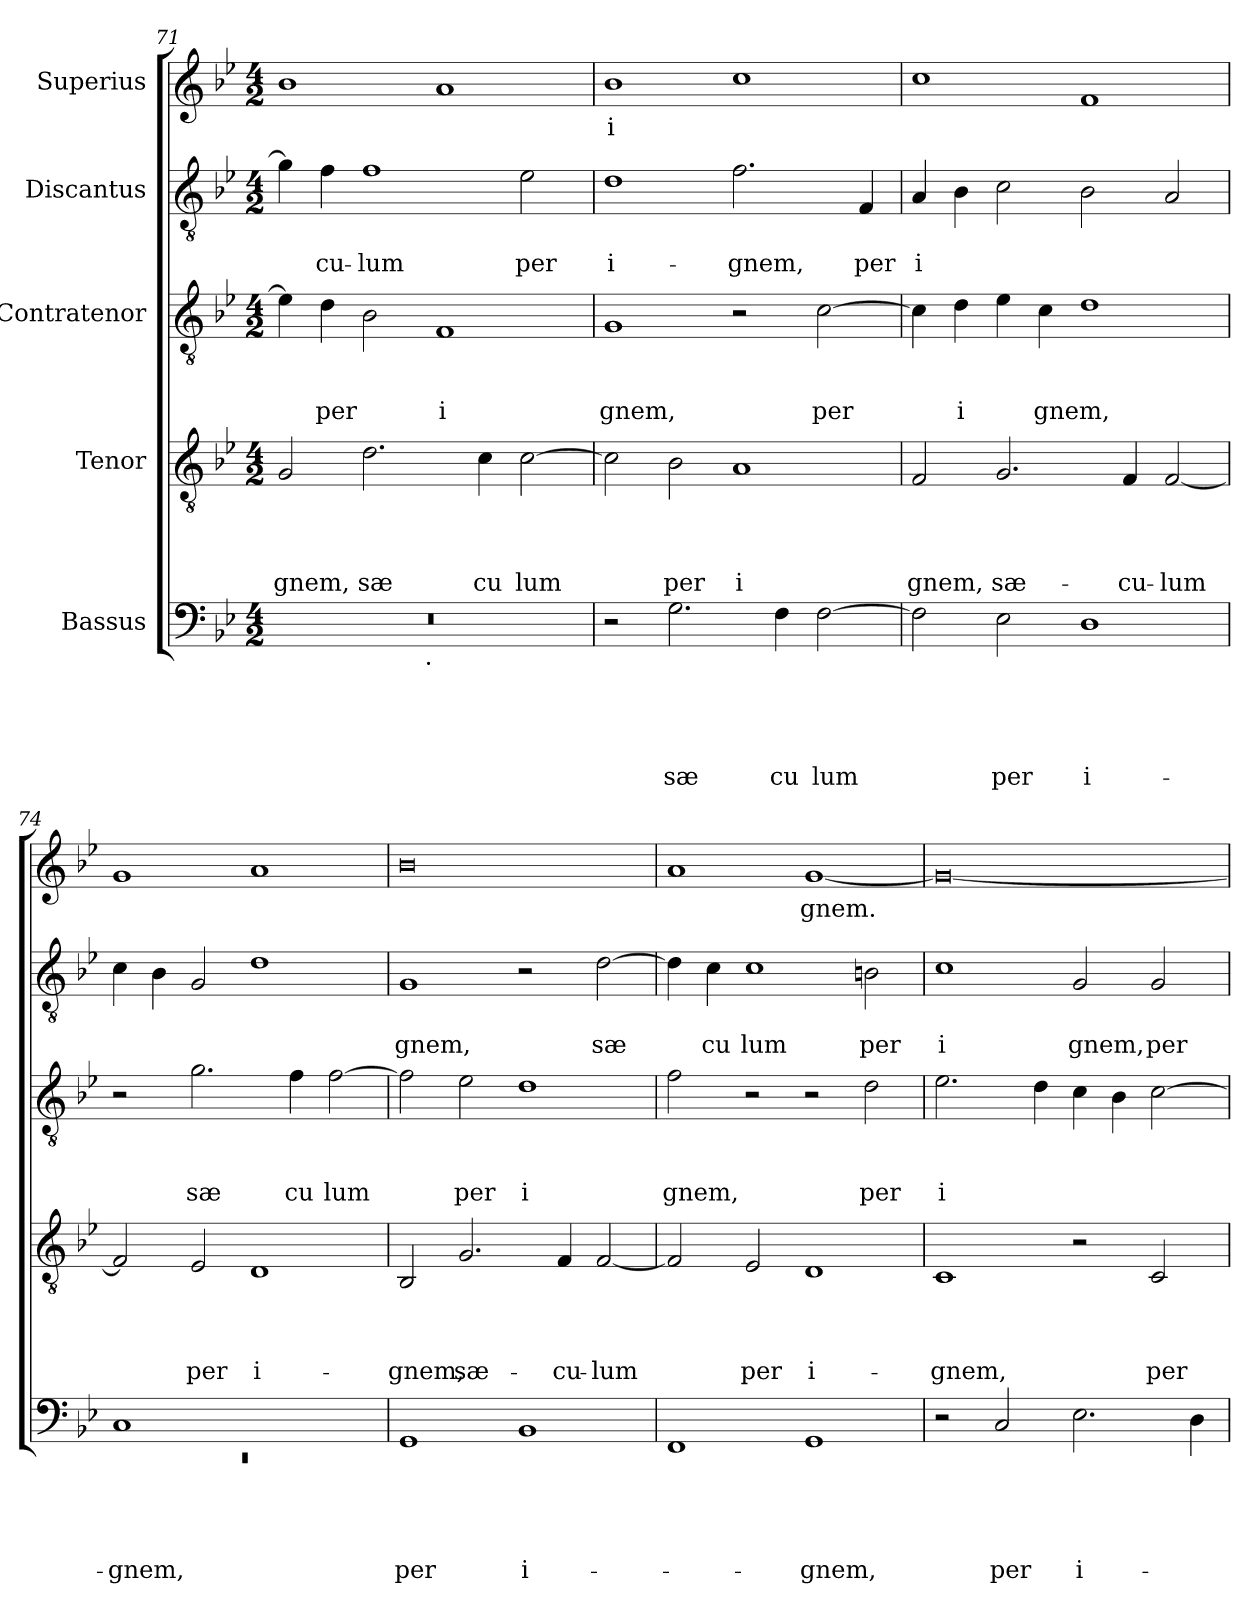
**kern	**text	**text	**text	**text	**text	**kern	**text	**text	**text	**text	**kern	**text	**text	**text	**kern	**text	**text	**kern	**text
*part5	*part5	*part5	*part5	*part5	*part5	*part4	*part4	*part4	*part4	*part4	*part3	*part3	*part3	*part3	*part2	*part2	*part2	*part1	*part1
*staff5	*staff5	*staff5	*staff5	*staff5	*staff5	*staff4	*staff4	*staff4	*staff4	*staff4	*staff3	*staff3	*staff3	*staff3	*staff2	*staff2	*staff2	*staff1	*staff1
*I"Bassus	*	*	*	*	*	*I"Tenor	*	*	*	*	*I"Contratenor	*	*	*	*I"Discantus	*	*	*I"Superius	*
*clefF4	*	*	*	*	*	*clefGv2	*	*	*	*	*clefGv2	*	*	*	*clefGv2	*	*	*clefG2	*
*k[b-e-]	*	*	*	*	*	*k[b-e-]	*	*	*	*	*k[b-e-]	*	*	*	*k[b-e-]	*	*	*k[b-e-]	*
*B-:	*	*	*	*	*	*B-:	*	*	*	*	*B-:	*	*	*	*B-:	*	*	*B-:	*
*M4/2	*	*	*	*	*	*M4/2	*	*	*	*	*M4/2	*	*	*	*M4/2	*	*	*M4/2	*
=71	=71	=71	=71	=71	=71	=71	=71	=71	=71	=71	=71	=71	=71	=71	=71	=71	=71	=71	=71
!	!	!	!	!	!	!	!	!	!	!LO:LY:b	!	!	!	!	!	!	!	!	!
*^	*	*	*	*	*	*	*	*	*	*	*	*	*	*	*	*	*	*	*
0r	2ryy	.	.	.	.	.	2G/	.	.	.	gnem,	4e-\]	.	.	.	4g\]	.	.	1b-	.
!	!	!	!	!	!	!	!	!	!	!	!	!	!	!	!LO:LY:b	!	!	!LO:LY:b	!	!
.	.	.	.	.	.	.	.	.	.	.	.	4d\	.	.	per	4f\	.	-cu-	.	.
!	!	!	!	!	!	!	!	!	!	!	!LO:LY:b	!	!	!	!	!	!	!LO:LY:b	!	!
.	4...ryy	.	.	.	.	.	2.d\	.	.	.	sæ	2B-\	.	.	.	1f	.	-lum	.	.
!	!LO:TX:b:t=.	!	!	!	!	!	!	!	!	!	!	!	!	!	!	!	!	!	!	!
.	1ryy	.	.	.	.	.	.	.	.	.	.	.	.	.	.	.	.	.	.	.
!	!	!	!	!	!	!	!	!	!	!	!	!	!	!	!LO:LY:b	!	!	!	!	!
.	.	.	.	.	.	.	.	.	.	.	.	1F	.	.	i	.	.	.	1a	.
!	!	!	!	!	!	!	!	!	!	!	!LO:LY:b	!	!	!	!	!	!	!	!	!
.	.	.	.	.	.	.	4c\	.	.	.	cu	.	.	.	.	.	.	.	.	.
!	!	!	!	!	!	!	!	!	!	!	!LO:LY:b	!	!	!	!	!	!	!LO:LY:b	!	!
.	.	.	.	.	.	.	[>2c\	.	.	.	lum	.	.	.	.	2e-\	.	per	.	.
.	32ryy	.	.	.	.	.	.	.	.	.	.	.	.	.	.	.	.	.	.	.
=72	=72	=72	=72	=72	=72	=72	=72	=72	=72	=72	=72	=72	=72	=72	=72	=72	=72	=72	=72	=72
!	!	!	!	!	!	!	!	!	!	!	!	!	!	!	!LO:LY:b	!	!	!LO:LY:b	!	!LO:LY:b:rj
*v	*v	*	*	*	*	*	*	*	*	*	*	*	*	*	*	*	*	*	*	*
2r	.	.	.	.	.	2c\]	.	.	.	.	1G	.	.	gnem,	1d	.	i-	1b-	i
!	!	!	!	!	!LO:LY:b	!	!	!	!	!LO:LY:b	!	!	!	!	!	!	!	!	!
2.G\	.	.	.	.	sæ	2B-\	.	.	.	per	.	.	.	.	.	.	.	.	.
!	!	!	!	!	!	!	!	!	!	!LO:LY:b	!	!	!	!	!	!	!LO:LY:b	!	!
.	.	.	.	.	.	1A	.	.	.	i	2r	.	.	.	2.f\	.	-gnem,	1cc	.
!	!	!	!	!	!LO:LY:b	!	!	!	!	!	!	!	!	!	!	!	!	!	!
4F\	.	.	.	.	cu	.	.	.	.	.	.	.	.	.	.	.	.	.	.
!	!	!	!	!	!LO:LY:b	!	!	!	!	!	!	!	!	!LO:LY:b	!	!	!	!	!
[<2F\	.	.	.	.	lum	.	.	.	.	.	[<2c\	.	.	per	.	.	.	.	.
!	!	!	!	!	!	!	!	!	!	!	!	!	!	!	!	!	!LO:LY:b	!	!
.	.	.	.	.	.	.	.	.	.	.	.	.	.	.	4F/	.	per	.	.
!!LO:LB:g=z
=73	=73	=73	=73	=73	=73	=73	=73	=73	=73	=73	=73	=73	=73	=73	=73	=73	=73	=73	=73
!	!	!	!	!	!	!	!	!	!	!LO:LY:b	!	!	!	!	!	!	!LO:LY:b:rj	!	!
2F\]	.	.	.	.	.	2F/	.	.	.	gnem,	4c\]	.	.	.	4A/	.	i	1cc	.
!	!	!	!	!	!	!	!	!	!	!	!	!	!	!LO:LY:b:rj	!	!	!	!	!
.	.	.	.	.	.	.	.	.	.	.	4d\	.	.	i	4B-\	.	.	.	.
!	!	!	!	!	!LO:LY:b	!	!	!	!	!LO:LY:b	!	!	!	!	!	!	!	!	!
2E-\	.	.	.	.	per	2.G/	.	.	.	sæ-	4e-\	.	.	.	2c\	.	.	.	.
!	!	!	!	!	!	!	!	!	!	!	!	!	!	!LO:LY:b	!	!	!	!	!
.	.	.	.	.	.	.	.	.	.	.	4c\	.	.	gnem,	.	.	.	.	.
!	!	!	!	!	!LO:LY:b	!	!	!	!	!	!	!	!	!	!	!	!	!	!
1D	.	.	.	.	i-	.	.	.	.	.	1d	.	.	.	2B-\	.	.	1f	.
!	!	!	!	!	!	!	!	!	!	!LO:LY:b	!	!	!	!	!	!	!	!	!
.	.	.	.	.	.	4F/	.	.	.	-cu-	.	.	.	.	.	.	.	.	.
!	!	!	!	!	!	!	!	!	!	!LO:LY:b	!	!	!	!	!	!	!	!	!
.	.	.	.	.	.	[<2F/	.	.	.	-lum	.	.	.	.	2A/	.	.	.	.
=74	=74	=74	=74	=74	=74	=74	=74	=74	=74	=74	=74	=74	=74	=74	=74	=74	=74	=74	=74
*^	*	*	*	*	*	*	*	*	*	*	*	*	*	*	*	*	*	*	*
!	!LO:N:vis=1	!	!	!	!	!LO:LY:b	!	!	!	!	!	!	!	!	!	!	!	!	!	!
1C	0rEE	.	.	.	.	-gnem,	2F/]	.	.	.	.	2r	.	.	.	4c\	.	.	1g	.
.	.	.	.	.	.	.	.	.	.	.	.	.	.	.	.	4B-\	.	.	.	.
!	!	!	!	!	!	!	!	!	!	!	!LO:LY:b	!	!	!	!LO:LY:b	!	!	!	!	!
.	.	.	.	.	.	.	2E-/	.	.	.	per	2.g\	.	.	sæ	2G/	.	.	.	.
!	!	!	!	!	!	!	!	!	!	!	!LO:LY:b	!	!	!	!	!	!	!	!	!
1ryy	.	.	.	.	.	.	1D	.	.	.	i-	.	.	.	.	1d	.	.	1a	.
!	!	!	!	!	!	!	!	!	!	!	!	!	!	!	!LO:LY:b	!	!	!	!	!
.	.	.	.	.	.	.	.	.	.	.	.	4f\	.	.	cu	.	.	.	.	.
!	!	!	!	!	!	!	!	!	!	!	!	!	!	!	!LO:LY:b	!	!	!	!	!
.	.	.	.	.	.	.	.	.	.	.	.	[>2f\	.	.	lum	.	.	.	.	.
*v	*v	*	*	*	*	*	*	*	*	*	*	*	*	*	*	*	*	*	*	*
=75	=75	=75	=75	=75	=75	=75	=75	=75	=75	=75	=75	=75	=75	=75	=75	=75	=75	=75	=75
!	!	!	!	!	!LO:LY:b	!	!	!	!	!LO:LY:b	!	!	!	!	!	!	!LO:LY:b	!	!
1GG	.	.	.	.	per	2BB-/	.	.	.	-gnem,	2f\]	.	.	.	1G	.	gnem,	0b-	.
!	!	!	!	!	!	!	!	!	!	!LO:LY:b	!	!	!	!LO:LY:b	!	!	!	!	!
.	.	.	.	.	.	2.G/	.	.	.	sæ-	2e-\	.	.	per	.	.	.	.	.
!	!	!	!	!	!LO:LY:b:rj	!	!	!	!	!	!	!	!	!LO:LY:b	!	!	!	!	!
1BB-	.	.	.	.	i-	.	.	.	.	.	1d	.	.	i	2r	.	.	.	.
!	!	!	!	!	!	!	!	!	!	!LO:LY:b	!	!	!	!	!	!	!	!	!
.	.	.	.	.	.	4F/	.	.	.	-cu-	.	.	.	.	.	.	.	.	.
!	!	!	!	!	!	!	!	!	!	!LO:LY:b	!	!	!	!	!	!	!LO:LY:b	!	!
.	.	.	.	.	.	[<2F/	.	.	.	-lum	.	.	.	.	[>2d\	.	sæ	.	.
=76	=76	=76	=76	=76	=76	=76	=76	=76	=76	=76	=76	=76	=76	=76	=76	=76	=76	=76	=76
!	!	!	!	!	!	!	!	!	!	!	!	!	!	!LO:LY:b	!	!	!	!	!
1FF	.	.	.	.	.	2F/]	.	.	.	.	2f\	.	.	gnem,	4d\]	.	.	1a	.
!	!	!	!	!	!	!	!	!	!	!	!	!	!	!	!	!	!LO:LY:b	!	!
.	.	.	.	.	.	.	.	.	.	.	.	.	.	.	4c\	.	cu	.	.
!	!	!	!	!	!	!	!	!	!	!LO:LY:b	!	!	!	!	!	!	!LO:LY:b	!	!
.	.	.	.	.	.	2E-/	.	.	.	per	2r	.	.	.	1c	.	lum	.	.
!	!	!	!	!	!LO:LY:b	!	!	!	!	!LO:LY:b	!	!	!	!	!	!	!	!	!LO:LY:b
1GG	.	.	.	.	-gnem,	1D	.	.	.	i-	2r	.	.	.	.	.	.	[<1g	gnem.
!	!	!	!	!	!	!	!	!	!	!	!	!	!	!LO:LY:b	!	!	!LO:LY:b	!	!
.	.	.	.	.	.	.	.	.	.	.	2d\	.	.	per	2Bn\	.	per	.	.
=77	=77	=77	=77	=77	=77	=77	=77	=77	=77	=77	=77	=77	=77	=77	=77	=77	=77	=77	=77
!	!	!	!	!	!	!	!	!	!	!LO:LY:b	!	!	!	!LO:LY:b:rj	!	!	!LO:LY:b	!	!
2r	.	.	.	.	.	1C	.	.	.	-gnem,	2.e-\	.	.	i	1c	.	i	0g_	.
!	!	!	!	!	!LO:LY:b	!	!	!	!	!	!	!	!	!	!	!	!	!	!
2C/	.	.	.	.	per	.	.	.	.	.	.	.	.	.	.	.	.	.	.
.	.	.	.	.	.	.	.	.	.	.	4d\	.	.	.	.	.	.	.	.
!	!	!	!	!	!LO:LY:b:rj	!	!	!	!	!	!	!	!	!	!	!	!LO:LY:b	!	!
2.E-\	.	.	.	.	i-	2r	.	.	.	.	4c\	.	.	.	2G/	.	gnem,	.	.
.	.	.	.	.	.	.	.	.	.	.	4B-\	.	.	.	.	.	.	.	.
!	!	!	!	!	!	!	!	!	!	!LO:LY:b	!	!	!	!	!	!	!LO:LY:b	!	!
.	.	.	.	.	.	2C/	.	.	.	per	[>2c\	.	.	.	2G/	.	per	.	.
4D\	.	.	.	.	.	.	.	.	.	.	.	.	.	.	.	.	.	.	.
=	=	=	=	=	=	=	=	=	=	=	=	=	=	=	=	=	=	=	=
*-	*-	*-	*-	*-	*-	*-	*-	*-	*-	*-	*-	*-	*-	*-	*-	*-	*-	*-	*-
